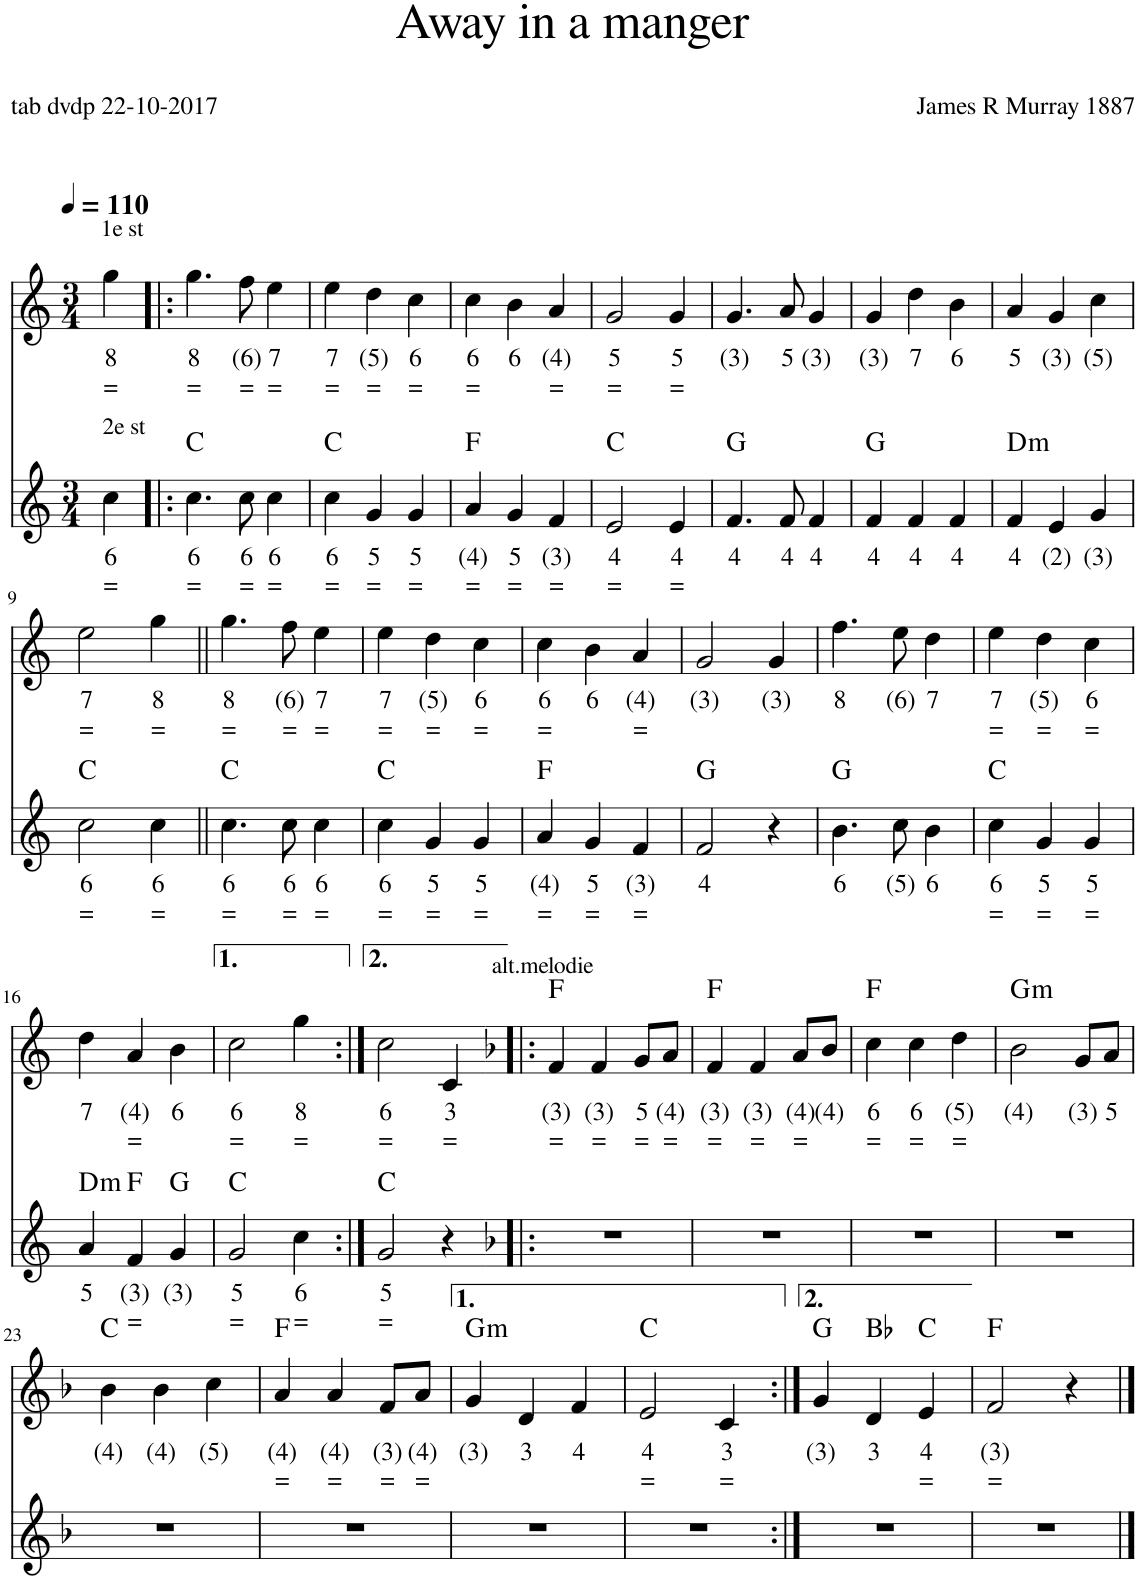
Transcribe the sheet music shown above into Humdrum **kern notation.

**kern	**text	**text	**kern	**text	**text	**harte
*part2	*part2	*part2	*part1	*part1	*part1	*part1
*staff2	*staff2	*staff2	*staff1	*staff1	*staff1	*
*I"Stem	*	*	*I"Stem	*	*	*
*clefG2	*	*	*clefG2	*	*	*
*k[]	*	*	*k[]	*	*	*
*M3/4	*	*	*M3/4	*	*	*
*MM110	*	*	*MM110	*	*	*
=1	=1	=1	=1	=1	=1	=1
!	!	!	!LO:TX:a:t=1e st	!	!	!
!LO:TX:a:t=2e st	!	!	!	!	!	!
!	!LO:LY:b	!LO:LY:b	!	!LO:LY:b	!LO:LY:b	!
4cc\	6	=	4gg\	8	=	.
=2!|:	=2!|:	=2!|:	=2!|:	=2!|:	=2!|:	=2!|:
!	!LO:LY:b	!LO:LY:b	!	!LO:LY:b	!LO:LY:b	!
4.cc\	6	=	4.gg\	8	=	.
!	!LO:LY:b	!LO:LY:b	!	!LO:LY:b	!LO:LY:b	!
8cc\	6	=	8ff\	(6)	=	.
!	!LO:LY:b	!LO:LY:b	!	!LO:LY:b	!LO:LY:b	!
4cc\	6	=	4ee\	7	=	.
=3	=3	=3	=3	=3	=3	=3
!	!LO:LY:b	!LO:LY:b	!	!LO:LY:b	!LO:LY:b	!
4cc\	6	=	4ee\	7	=	.
!	!LO:LY:b	!LO:LY:b	!	!LO:LY:b	!LO:LY:b	!
4g/	5	=	4dd\	(5)	=	.
!	!LO:LY:b	!LO:LY:b	!	!LO:LY:b	!LO:LY:b	!
4g/	5	=	4cc\	6	=	.
=4	=4	=4	=4	=4	=4	=4
!	!LO:LY:b	!LO:LY:b	!	!LO:LY:b	!LO:LY:b	!
4a/	(4)	=	4cc\	6	=	.
!	!LO:LY:b	!LO:LY:b	!	!LO:LY:b	!	!
4g/	5	=	4b\	6	.	.
!	!LO:LY:b	!LO:LY:b	!	!LO:LY:b	!LO:LY:b	!
4f/	(3)	=	4a/	(4)	=	.
=5	=5	=5	=5	=5	=5	=5
!	!LO:LY:b	!LO:LY:b	!	!LO:LY:b	!LO:LY:b	!
2e/	4	=	2g/	5	=	.
!	!LO:LY:b	!LO:LY:b	!	!LO:LY:b	!LO:LY:b	!
4e/	4	=	4g/	5	=	.
=6	=6	=6	=6	=6	=6	=6
!	!LO:LY:b	!	!	!LO:LY:b	!	!
4.f/	4	.	4.g/	(3)	.	.
!	!LO:LY:b	!	!	!LO:LY:b	!	!
8f/	4	.	8a/	5	.	.
!	!LO:LY:b	!	!	!LO:LY:b	!	!
4f/	4	.	4g/	(3)	.	.
=7	=7	=7	=7	=7	=7	=7
!	!LO:LY:b	!	!	!LO:LY:b	!	!
4f/	4	.	4g/	(3)	.	.
!	!LO:LY:b	!	!	!LO:LY:b	!	!
4f/	4	.	4dd\	7	.	.
!	!LO:LY:b	!	!	!LO:LY:b	!	!
4f/	4	.	4b\	6	.	.
=8	=8	=8	=8	=8	=8	=8
!	!LO:LY:b	!	!	!LO:LY:b	!	!
4f/	4	.	4a/	5	.	.
!	!LO:LY:b	!	!	!LO:LY:b	!	!
4e/	(2)	.	4g/	(3)	.	.
!	!LO:LY:b	!	!	!LO:LY:b	!	!
4g/	(3)	.	4cc\	(5)	.	.
!!LO:LB:g=z
=9	=9	=9	=9	=9	=9	=9
!	!LO:LY:b	!LO:LY:b	!	!LO:LY:b	!LO:LY:b	!
2cc\	6	=	2ee\	7	=	.
!	!LO:LY:b	!LO:LY:b	!	!LO:LY:b	!LO:LY:b	!
4cc\	6	=	4gg\	8	=	.
=10||	=10||	=10||	=10||	=10||	=10||	=10||
!	!LO:LY:b	!LO:LY:b	!	!LO:LY:b	!LO:LY:b	!
4.cc\	6	=	4.gg\	8	=	.
!	!LO:LY:b	!LO:LY:b	!	!LO:LY:b	!LO:LY:b	!
8cc\	6	=	8ff\	(6)	=	.
!	!LO:LY:b	!LO:LY:b	!	!LO:LY:b	!LO:LY:b	!
4cc\	6	=	4ee\	7	=	.
=11	=11	=11	=11	=11	=11	=11
!	!LO:LY:b	!LO:LY:b	!	!LO:LY:b	!LO:LY:b	!
4cc\	6	=	4ee\	7	=	.
!	!LO:LY:b	!LO:LY:b	!	!LO:LY:b	!LO:LY:b	!
4g/	5	=	4dd\	(5)	=	.
!	!LO:LY:b	!LO:LY:b	!	!LO:LY:b	!LO:LY:b	!
4g/	5	=	4cc\	6	=	.
=12	=12	=12	=12	=12	=12	=12
!	!LO:LY:b	!LO:LY:b	!	!LO:LY:b	!LO:LY:b	!
4a/	(4)	=	4cc\	6	=	.
!	!LO:LY:b	!LO:LY:b	!	!LO:LY:b	!	!
4g/	5	=	4b\	6	.	.
!	!LO:LY:b	!LO:LY:b	!	!LO:LY:b	!LO:LY:b	!
4f/	(3)	=	4a/	(4)	=	.
=13	=13	=13	=13	=13	=13	=13
!	!LO:LY:b	!	!	!LO:LY:b	!	!
2f/	4	.	2g/	(3)	.	.
!	!	!	!	!LO:LY:b	!	!
4r	.	.	4g/	(3)	.	.
=14	=14	=14	=14	=14	=14	=14
!	!LO:LY:b	!	!	!LO:LY:b	!	!
4.b\	6	.	4.ff\	8	.	.
!	!LO:LY:b	!	!	!LO:LY:b	!	!
8cc\	(5)	.	8ee\	(6)	.	.
!	!LO:LY:b	!	!	!LO:LY:b	!	!
4b\	6	.	4dd\	7	.	.
=15	=15	=15	=15	=15	=15	=15
!	!LO:LY:b	!LO:LY:b	!	!LO:LY:b	!LO:LY:b	!
4cc\	6	=	4ee\	7	=	.
!	!LO:LY:b	!LO:LY:b	!	!LO:LY:b	!LO:LY:b	!
4g/	5	=	4dd\	(5)	=	.
!	!LO:LY:b	!LO:LY:b	!	!LO:LY:b	!LO:LY:b	!
4g/	5	=	4cc\	6	=	.
!!LO:LB:g=z
=16	=16	=16	=16	=16	=16	=16
!	!LO:LY:b	!	!	!LO:LY:b	!	!
4a/	5	.	4dd\	7	.	.
!	!LO:LY:b	!LO:LY:b	!	!LO:LY:b	!LO:LY:b	!
4f/	(3)	=	4a/	(4)	=	.
!	!LO:LY:b	!	!	!LO:LY:b	!	!
4g/	(3)	.	4b\	6	.	.
=17	=17	=17	=17	=17	=17	=17
!	!LO:LY:b	!LO:LY:b	!	!LO:LY:b	!LO:LY:b	!
2g/	5	=	2cc\	6	=	.
!	!LO:LY:b	!LO:LY:b	!	!LO:LY:b	!LO:LY:b	!
4cc\	6	=	4gg\	8	=	.
=18:|!	=18:|!	=18:|!	=18:|!	=18:|!	=18:|!	=18:|!
!	!LO:LY:b	!LO:LY:b	!	!LO:LY:b	!LO:LY:b	!
2g/	5	=	2cc\	6	=	.
!	!	!	!	!LO:LY:b	!LO:LY:b	!
4r	.	.	4c/	3	=	.
=19!|:	=19!|:	=19!|:	=19!|:	=19!|:	=19!|:	=19!|:
*k[b-]	*	*	*k[b-]	*	*	*
!	!	!	!LO:TX:a:t=alt.melodie	!	!	!
!	!	!	!	!LO:LY:b	!LO:LY:b	!
2.r	.	.	4f/	(3)	=	F:maj
!	!	!	!	!LO:LY:b	!LO:LY:b	!
.	.	.	4f/	(3)	=	.
!	!	!	!	!LO:LY:b	!LO:LY:b	!
.	.	.	8g/L	5	=	.
!	!	!	!	!LO:LY:b	!LO:LY:b	!
.	.	.	8a/J	(4)	=	.
=20	=20	=20	=20	=20	=20	=20
!	!	!	!	!LO:LY:b	!LO:LY:b	!
2.r	.	.	4f/	(3)	=	F:maj
!	!	!	!	!LO:LY:b	!LO:LY:b	!
.	.	.	4f/	(3)	=	.
!	!	!	!	!LO:LY:b	!LO:LY:b	!
.	.	.	8a/L	(4)	=	.
!	!	!	!	!LO:LY:b	!	!
.	.	.	8b-/J	(4)	.	.
=21	=21	=21	=21	=21	=21	=21
!	!	!	!	!LO:LY:b	!LO:LY:b	!
2.r	.	.	4cc\	6	=	F:maj
!	!	!	!	!LO:LY:b	!LO:LY:b	!
.	.	.	4cc\	6	=	.
!	!	!	!	!LO:LY:b	!LO:LY:b	!
.	.	.	4dd\	(5)	=	.
=22	=22	=22	=22	=22	=22	=22
!	!	!	!	!LO:LY:b	!	!LO:H:kt=m
2.r	.	.	2b-\	(4)	.	G:min
!	!	!	!	!LO:LY:b	!	!
.	.	.	8g/L	(3)	.	.
!	!	!	!	!LO:LY:b	!	!
.	.	.	8a/J	5	.	.
!!LO:LB:g=z
=23	=23	=23	=23	=23	=23	=23
!	!	!	!	!LO:LY:b	!	!
2.r	.	.	4b-\	(4)	.	C:maj
!	!	!	!	!LO:LY:b	!	!
.	.	.	4b-\	(4)	.	.
!	!	!	!	!LO:LY:b	!	!
.	.	.	4cc\	(5)	.	.
=24	=24	=24	=24	=24	=24	=24
!	!	!	!	!LO:LY:b	!LO:LY:b	!
2.r	.	.	4a/	(4)	=	F:maj
!	!	!	!	!LO:LY:b	!LO:LY:b	!
.	.	.	4a/	(4)	=	.
!	!	!	!	!LO:LY:b	!LO:LY:b	!
.	.	.	8f/L	(3)	=	.
!	!	!	!	!LO:LY:b	!LO:LY:b	!
.	.	.	8a/J	(4)	=	.
=25	=25	=25	=25	=25	=25	=25
!	!	!	!	!LO:LY:b	!	!LO:H:kt=m
2.r	.	.	4g/	(3)	.	G:min
!	!	!	!	!LO:LY:b	!	!
.	.	.	4d/	3	.	.
!	!	!	!	!LO:LY:b	!	!
.	.	.	4f/	4	.	.
=26	=26	=26	=26	=26	=26	=26
!	!	!	!	!LO:LY:b	!LO:LY:b	!
2.r	.	.	2e/	4	=	C:maj
!	!	!	!	!LO:LY:b	!LO:LY:b	!
.	.	.	4c/	3	=	.
=27:|!	=27:|!	=27:|!	=27:|!	=27:|!	=27:|!	=27:|!
!	!	!	!	!LO:LY:b	!	!
2.r	.	.	4g/	(3)	.	G:maj
!	!	!	!	!LO:LY:b	!	!
.	.	.	4d/	3	.	Bb:maj
!	!	!	!	!LO:LY:b	!LO:LY:b	!
.	.	.	4e/	4	=	C:maj
=28	=28	=28	=28	=28	=28	=28
!	!	!	!	!LO:LY:b	!LO:LY:b	!
2.r	.	.	2f/	(3)	=	F:maj
.	.	.	4r	.	.	.
==	==	==	==	==	==	==
*-	*-	*-	*-	*-	*-	*-
